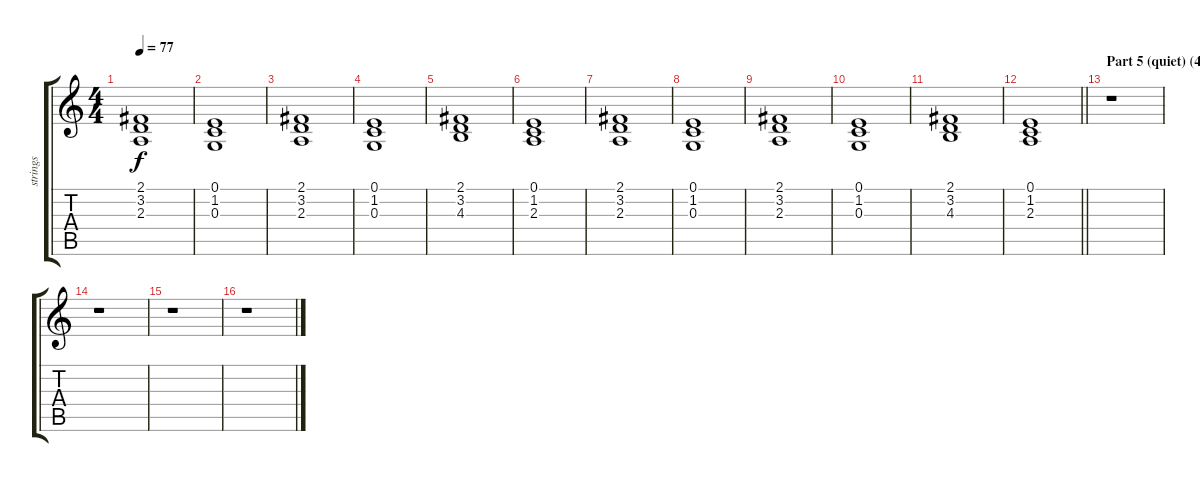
\track ("strings" "strings") {instrument synthstrings1}
\staff {score tabs}
\tuning (E4 B3 G3 D3 A2 E2) {hide}
\ts (4 4)
\tempo 77
\clef g2
\ks c
(2.1 3.2 2.3).1{dy f} |
(0.1 1.2 0.3).1 |
(2.1 3.2 2.3).1 |
(0.1 1.2 0.3).1 |
(2.1 3.2 4.3).1 |
(0.1 1.2 2.3).1 |
(2.1 3.2 2.3).1 |
(0.1 1.2 0.3).1 |
(2.1 3.2 2.3).1 |
(0.1 1.2 0.3).1 |
(2.1 3.2 4.3).1 |
\barLineRight lightlight
(0.1 1.2 2.3).1 |
\section ("" "Part 5 (quiet) (4.28)")
r.1 |
r.1 |
r.1 |
r.1
